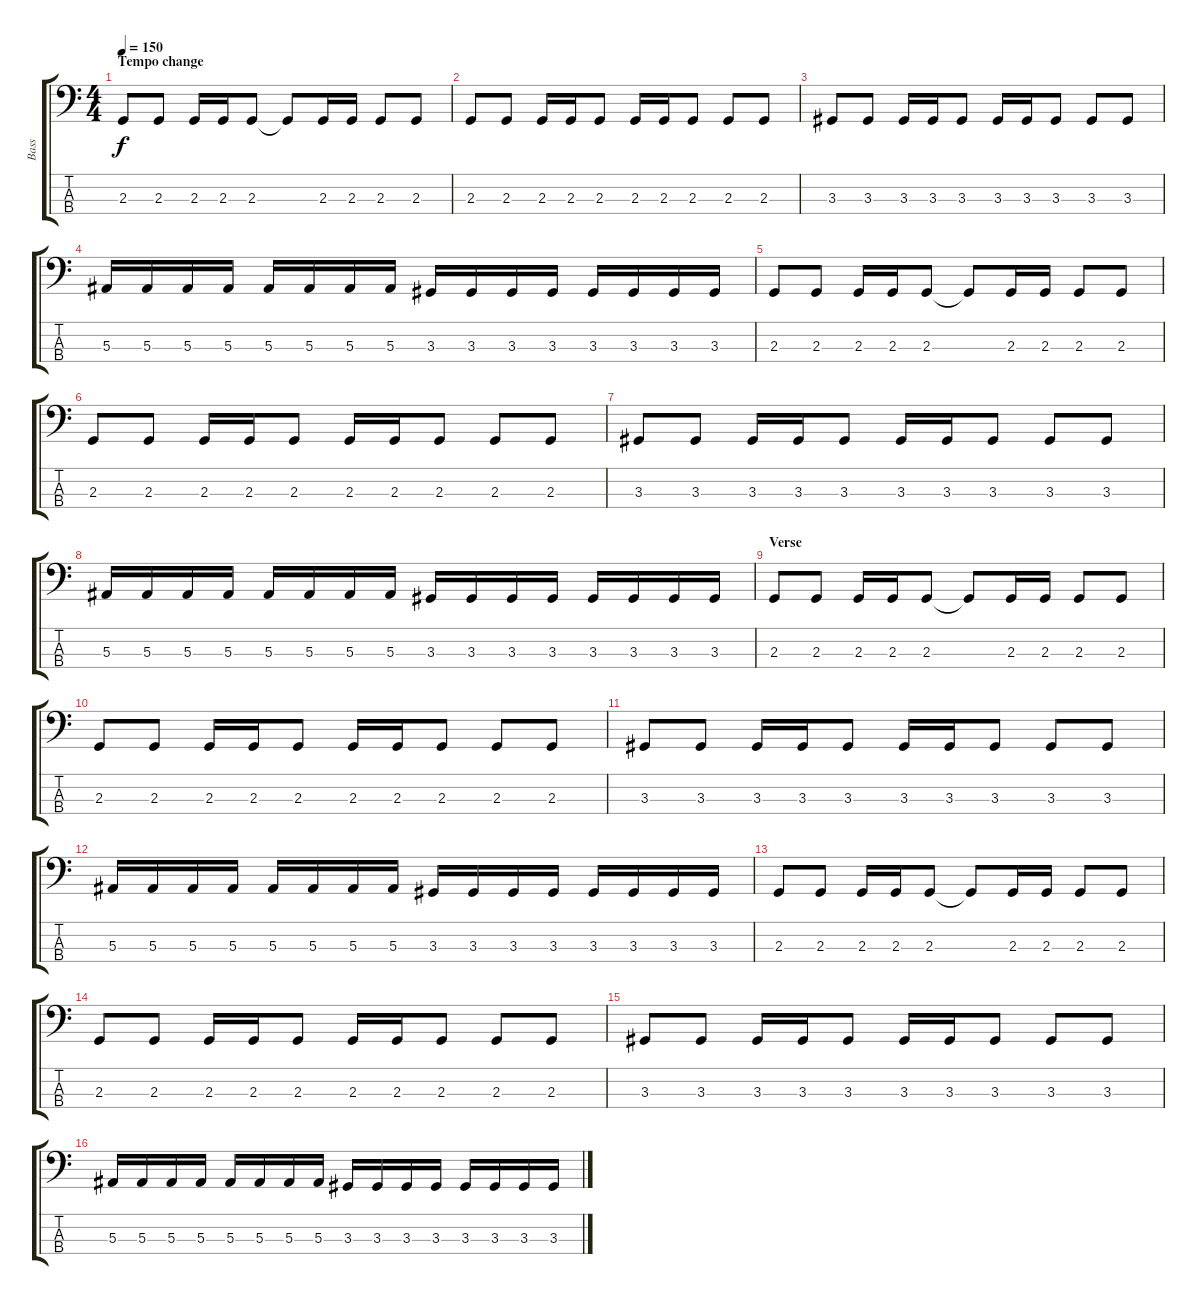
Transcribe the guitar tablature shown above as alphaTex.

\track ("Bass" "Bass") {instrument electricbassfinger}
\staff {score tabs}
\tuning (Eb2 Bb1 F1 C1) {hide}
\ts (4 4)
\section ("" "Tempo change")
\tempo 150
\clef f4
\ks c
2.3.8{dy f} 2.3.8 2.3.16 2.3.16 2.3.8 2.3{t}.8 2.3.16 2.3.16 2.3.8 2.3.8 |
2.3.8 2.3.8 2.3.16 2.3.16 2.3.8 2.3.16 2.3.16 2.3.8 2.3.8 2.3.8 |
3.3.8 3.3.8 3.3.16 3.3.16 3.3.8 3.3.16 3.3.16 3.3.8 3.3.8 3.3.8 |
5.3.16 5.3.16 5.3.16 5.3.16 5.3.16 5.3.16 5.3.16 5.3.16 3.3.16 3.3.16 3.3.16 3.3.16 3.3.16 3.3.16 3.3.16 3.3.16 |
2.3.8 2.3.8 2.3.16 2.3.16 2.3.8 2.3{t}.8 2.3.16 2.3.16 2.3.8 2.3.8 |
2.3.8 2.3.8 2.3.16 2.3.16 2.3.8 2.3.16 2.3.16 2.3.8 2.3.8 2.3.8 |
3.3.8 3.3.8 3.3.16 3.3.16 3.3.8 3.3.16 3.3.16 3.3.8 3.3.8 3.3.8 |
5.3.16 5.3.16 5.3.16 5.3.16 5.3.16 5.3.16 5.3.16 5.3.16 3.3.16 3.3.16 3.3.16 3.3.16 3.3.16 3.3.16 3.3.16 3.3.16 |
\section ("" "Verse")
2.3.8 2.3.8 2.3.16 2.3.16 2.3.8 2.3{t}.8 2.3.16 2.3.16 2.3.8 2.3.8 |
2.3.8 2.3.8 2.3.16 2.3.16 2.3.8 2.3.16 2.3.16 2.3.8 2.3.8 2.3.8 |
3.3.8 3.3.8 3.3.16 3.3.16 3.3.8 3.3.16 3.3.16 3.3.8 3.3.8 3.3.8 |
5.3.16 5.3.16 5.3.16 5.3.16 5.3.16 5.3.16 5.3.16 5.3.16 3.3.16 3.3.16 3.3.16 3.3.16 3.3.16 3.3.16 3.3.16 3.3.16 |
2.3.8 2.3.8 2.3.16 2.3.16 2.3.8 2.3{t}.8 2.3.16 2.3.16 2.3.8 2.3.8 |
2.3.8 2.3.8 2.3.16 2.3.16 2.3.8 2.3.16 2.3.16 2.3.8 2.3.8 2.3.8 |
3.3.8 3.3.8 3.3.16 3.3.16 3.3.8 3.3.16 3.3.16 3.3.8 3.3.8 3.3.8 |
5.3.16 5.3.16 5.3.16 5.3.16 5.3.16 5.3.16 5.3.16 5.3.16 3.3.16 3.3.16 3.3.16 3.3.16 3.3.16 3.3.16 3.3.16 3.3.16
